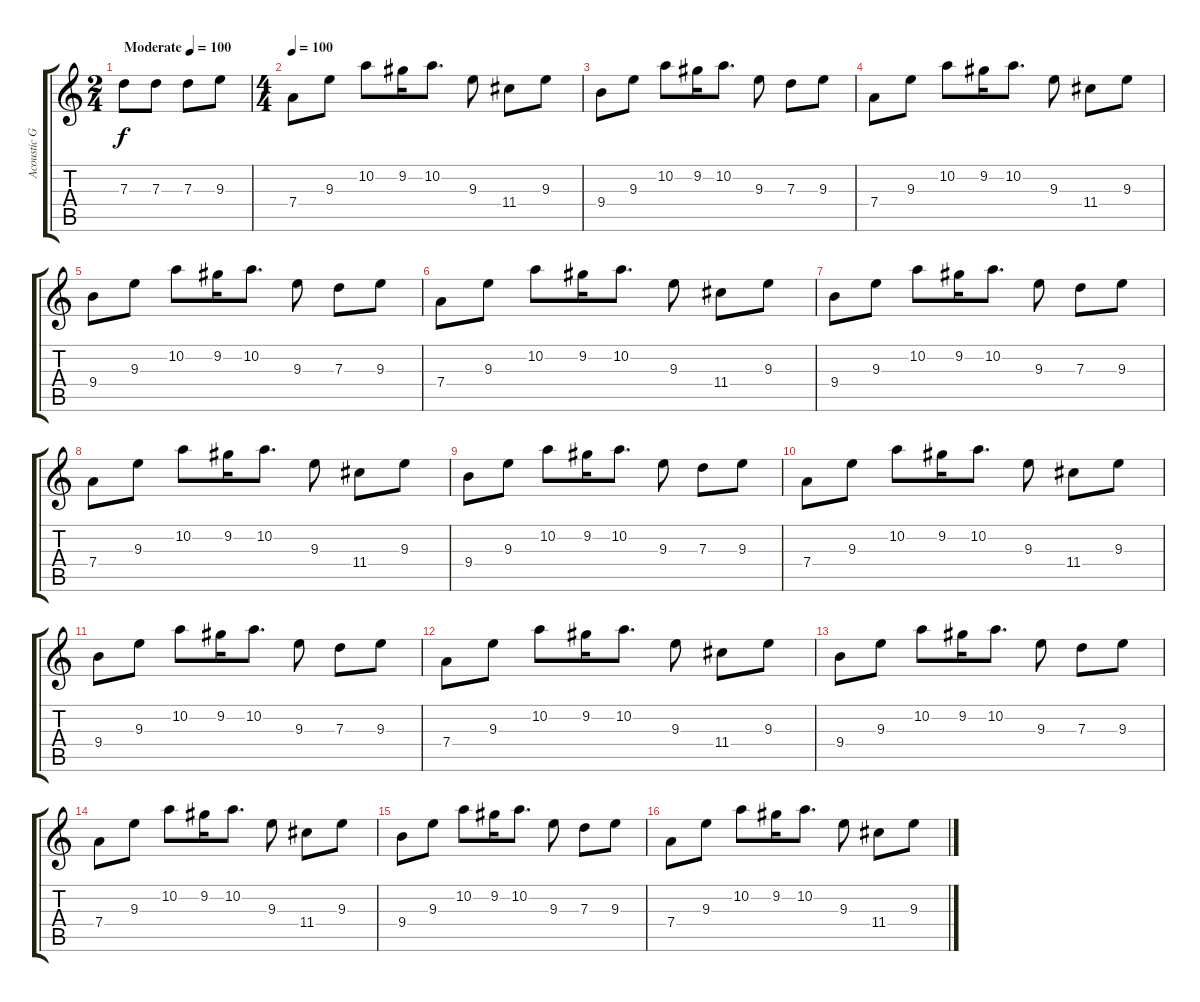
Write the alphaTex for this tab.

\track ("Acoustic Guitar 1" "Acoustic G") {instrument acousticguitarsteel}
\staff {score tabs}
\tuning (E4 B3 G3 D3 A2 E2) {hide}
\ts (2 4)
\tempo (100 "Moderate")
\tempo 90
\tempo (100 "Moderate")
\clef g2
\ks c
7.3.8{dy f instrument acousticguitarsteel} 7.3.8 7.3.8 9.3.8 |
\ts (4 4)
\tempo 100
7.4.8 9.3.8 10.2.8 9.2.16 10.2.8{d} 9.3.8 11.4.8 9.3.8 |
9.4.8 9.3.8 10.2.8 9.2.16 10.2.8{d} 9.3.8 7.3.8 9.3.8 |
7.4.8 9.3.8 10.2.8 9.2.16 10.2.8{d} 9.3.8 11.4.8 9.3.8 |
9.4.8 9.3.8 10.2.8 9.2.16 10.2.8{d} 9.3.8 7.3.8 9.3.8 |
7.4.8 9.3.8 10.2.8 9.2.16 10.2.8{d} 9.3.8 11.4.8 9.3.8 |
9.4.8 9.3.8 10.2.8 9.2.16 10.2.8{d} 9.3.8 7.3.8 9.3.8 |
7.4.8 9.3.8 10.2.8 9.2.16 10.2.8{d} 9.3.8 11.4.8 9.3.8 |
9.4.8 9.3.8 10.2.8 9.2.16 10.2.8{d} 9.3.8 7.3.8 9.3.8 |
7.4.8 9.3.8 10.2.8 9.2.16 10.2.8{d} 9.3.8 11.4.8 9.3.8 |
9.4.8 9.3.8 10.2.8 9.2.16 10.2.8{d} 9.3.8 7.3.8 9.3.8 |
7.4.8 9.3.8 10.2.8 9.2.16 10.2.8{d} 9.3.8 11.4.8 9.3.8 |
9.4.8 9.3.8 10.2.8 9.2.16 10.2.8{d} 9.3.8 7.3.8 9.3.8 |
7.4.8 9.3.8 10.2.8 9.2.16 10.2.8{d} 9.3.8 11.4.8 9.3.8 |
9.4.8 9.3.8 10.2.8 9.2.16 10.2.8{d} 9.3.8 7.3.8 9.3.8 |
7.4.8 9.3.8 10.2.8 9.2.16 10.2.8{d} 9.3.8 11.4.8 9.3.8
